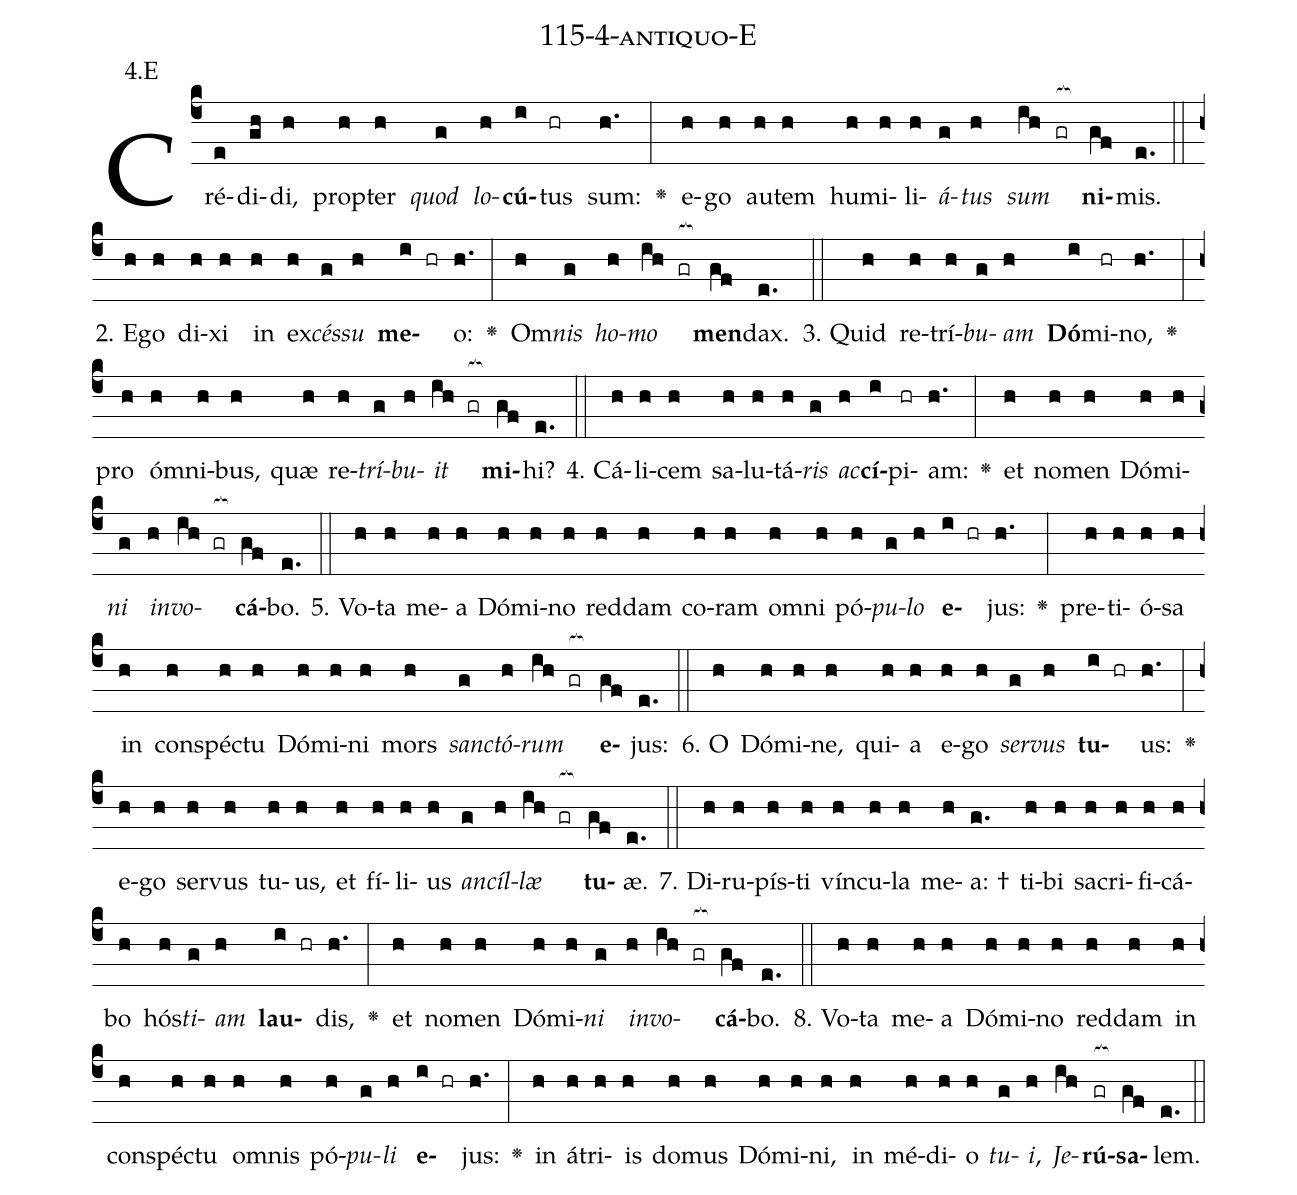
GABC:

name: 115-4-antiquo-E;
annotation: 4.E;
%%
(c4)Cré(e)di(gh)di,(h) prop(h)ter(h) <i>quod</i>(g) <i>lo</i>(h)<b>cú</b>(i)tus(hr) sum:(h.) <v>\greheightstar</v>(:) e(h)go(h) au(h)tem(h) hu(h)mi(h)li(h)<i>á</i>(g)<i>tus</i>(h) <i>sum</i>(ih gr[ocb:1{]) <b>ni</b>(gf[ocb:0}])mis.(e.) (::)
2. E(h)go(h) di(h)xi(h) in(h) ex(h)<i>cés</i>(g)<i>su</i>(h) <b>me</b>(i hr)o:(h.) <v>\greheightstar</v>(:) Om(h)<i>nis</i>(g) <i>ho</i>(h)<i>mo</i>(ih gr[ocb:1{]) <b>men</b>(gf[ocb:0}])dax.(e.) (::)
3. Quid(h) re(h)trí(h)<i>bu</i>(g)<i>am</i>(h) <b>Dó</b>(i)mi(hr)no,(h.) <v>\greheightstar</v>(:) pro(h) óm(h)ni(h)bus,(h) quæ(h) re(h)<i>trí</i>(g)<i>bu</i>(h)<i>it</i>(ih gr[ocb:1{]) <b>mi</b>(gf[ocb:0}])hi?(e.) (::)
4. Cá(h)li(h)cem(h) sa(h)lu(h)tá(h)<i>ris</i>(g) <i>ac</i>(h)<b>cí</b>(i)pi(hr)am:(h.) <v>\greheightstar</v>(:) et(h) no(h)men(h) Dó(h)mi(h)<i>ni</i>(g) <i>in</i>(h)<i>vo</i>(ih gr[ocb:1{])<b>cá</b>(gf[ocb:0}])bo.(e.) (::)
5. Vo(h)ta(h) me(h)a(h) Dó(h)mi(h)no(h) red(h)dam(h) co(h)ram(h) om(h)ni(h) pó(h)<i>pu</i>(g)<i>lo</i>(h) <b>e</b>(i hr)jus:(h.) <v>\greheightstar</v>(:) pre(h)ti(h)ó(h)sa(h) in(h) con(h)spéc(h)tu(h) Dó(h)mi(h)ni(h) mors(h) <i>sanc</i>(g)<i>tó</i>(h)<i>rum</i>(ih gr[ocb:1{]) <b>e</b>(gf[ocb:0}])jus:(e.) (::)
6. O(h) Dó(h)mi(h)ne,(h) qui(h)a(h) e(h)go(h) <i>ser</i>(g)<i>vus</i>(h) <b>tu</b>(i hr)us:(h.) <v>\greheightstar</v>(:) e(h)go(h) ser(h)vus(h) tu(h)us,(h) et(h) fí(h)li(h)us(h) <i>an</i>(g)<i>cíl</i>(h)<i>læ</i>(ih gr[ocb:1{]) <b>tu</b>(gf[ocb:0}])æ.(e.) (::)
7. Di(h)ru(h)pís(h)ti(h) vín(h)cu(h)la(h) me(h)a: †(g.) ti(h)bi(h) sa(h)cri(h)fi(h)cá(h)bo(h) hós(h)<i>ti</i>(g)<i>am</i>(h) <b>lau</b>(i hr)dis,(h.) <v>\greheightstar</v>(:) et(h) no(h)men(h) Dó(h)mi(h)<i>ni</i>(g) <i>in</i>(h)<i>vo</i>(ih gr[ocb:1{])<b>cá</b>(gf[ocb:0}])bo.(e.) (::)
8. Vo(h)ta(h) me(h)a(h) Dó(h)mi(h)no(h) red(h)dam(h) in(h) con(h)spéc(h)tu(h) om(h)nis(h) pó(h)<i>pu</i>(g)<i>li</i>(h) <b>e</b>(i hr)jus:(h.) <v>\greheightstar</v>(:) in(h) á(h)tri(h)is(h) do(h)mus(h) Dó(h)mi(h)ni,(h) in(h) mé(h)di(h)o(h) <i>tu</i>(g)<i>i</i>,(h) <i>Je</i>(ih)<b>rú</b>(gr[ocb:1{])<b>sa</b>(gf[ocb:0}])lem.(e.) (::)
